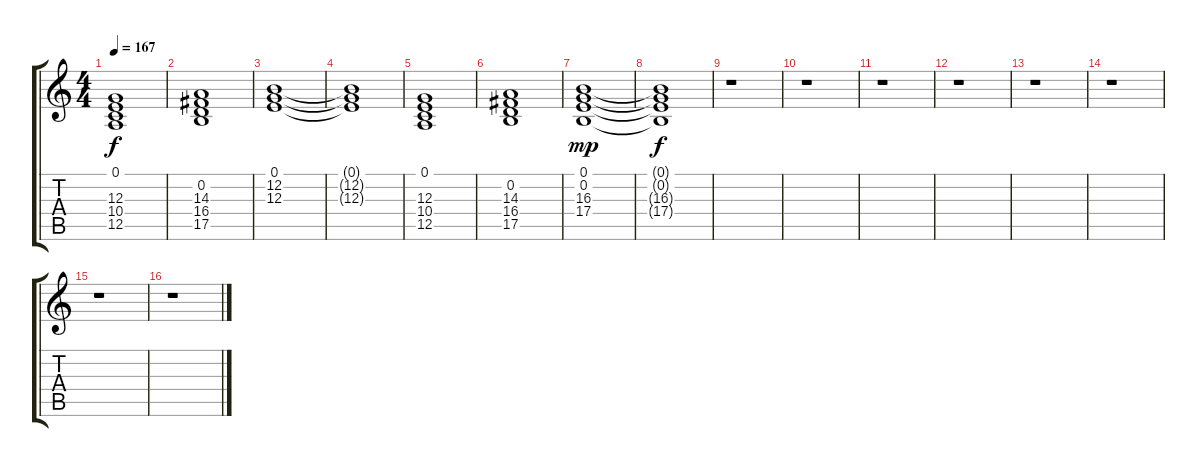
\track "" {instrument pad7halo}
\staff {score tabs}
\tuning (E4 B3 G3 D3 A2 E2) {hide}
\ts (4 4)
\tempo 167
\clef g2
\ks c
(0.1 12.3 10.4 12.5).1{dy f} |
(0.2 14.3 16.4 17.5).1 |
(0.1 12.2 12.3).1 |
(0.1{t} 12.2{t} 12.3{t}).1 |
(0.1 12.3 10.4 12.5).1 |
(0.2 14.3 16.4 17.5).1 |
(0.1 0.2 16.3 17.4).1{dy mp} |
(0.1{t} 0.2{t} 16.3{t} 17.4{t}).1{dy f} |
r.1 |
r.1 |
r.1 |
r.1 |
r.1 |
r.1 |
r.1 |
r.1
